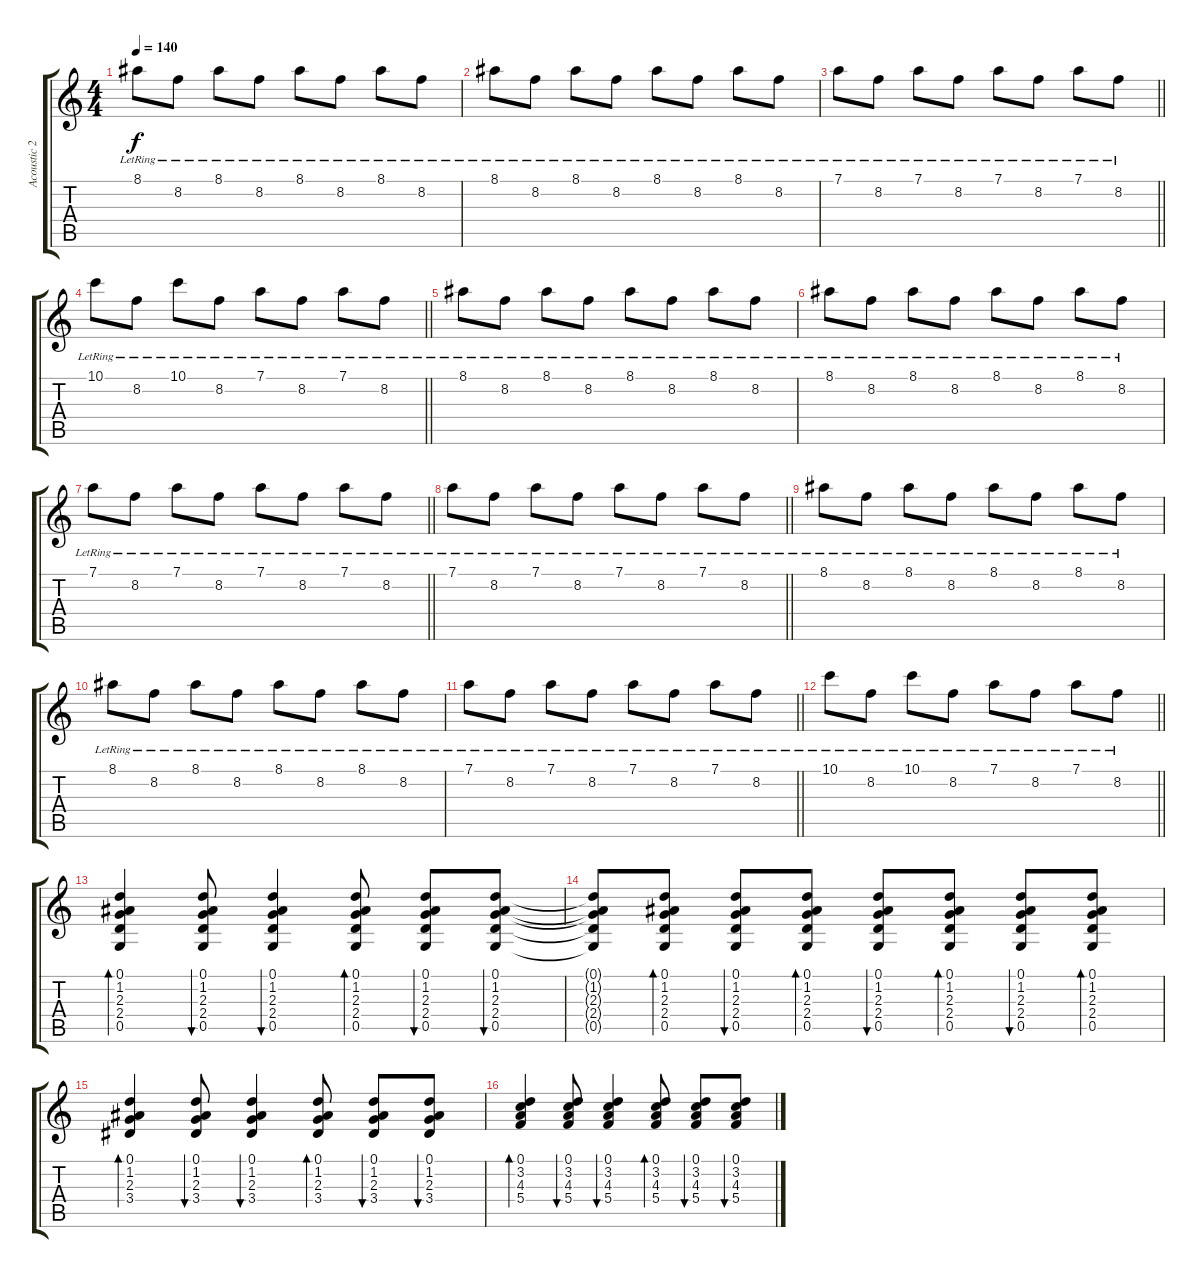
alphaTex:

\track ("Acoustic 2" "Acoustic 2") {instrument acousticguitarsteel}
\staff {score tabs}
\tuning (D4 A3 F3 C3 G2 C2) {hide}
\ts (4 4)
\tempo 140
\clef g2
\ks c
8.1{lr}.8{dy f} 8.2{lr}.8 8.1{lr}.8 8.2{lr}.8 8.1{lr}.8 8.2{lr}.8 8.1{lr}.8 8.2{lr}.8 |
8.1{lr}.8 8.2{lr}.8 8.1{lr}.8 8.2{lr}.8 8.1{lr}.8 8.2{lr}.8 8.1{lr}.8 8.2{lr}.8 |
\barLineRight lightlight
7.1{lr}.8 8.2{lr}.8 7.1{lr}.8 8.2{lr}.8 7.1{lr}.8 8.2{lr}.8 7.1{lr}.8 8.2{lr}.8 |
\barLineRight lightlight
10.1{lr}.8 8.2{lr}.8 10.1{lr}.8 8.2{lr}.8 7.1{lr}.8 8.2{lr}.8 7.1{lr}.8 8.2{lr}.8 |
8.1{lr}.8 8.2{lr}.8 8.1{lr}.8 8.2{lr}.8 8.1{lr}.8 8.2{lr}.8 8.1{lr}.8 8.2{lr}.8 |
8.1{lr}.8 8.2{lr}.8 8.1{lr}.8 8.2{lr}.8 8.1{lr}.8 8.2{lr}.8 8.1{lr}.8 8.2{lr}.8 |
\barLineRight lightlight
7.1{lr}.8 8.2{lr}.8 7.1{lr}.8 8.2{lr}.8 7.1{lr}.8 8.2{lr}.8 7.1{lr}.8 8.2{lr}.8 |
\barLineRight lightlight
7.1{lr}.8 8.2{lr}.8 7.1{lr}.8 8.2{lr}.8 7.1{lr}.8 8.2{lr}.8 7.1{lr}.8 8.2{lr}.8 |
8.1{lr}.8 8.2{lr}.8 8.1{lr}.8 8.2{lr}.8 8.1{lr}.8 8.2{lr}.8 8.1{lr}.8 8.2{lr}.8 |
8.1{lr}.8 8.2{lr}.8 8.1{lr}.8 8.2{lr}.8 8.1{lr}.8 8.2{lr}.8 8.1{lr}.8 8.2{lr}.8 |
\barLineRight lightlight
7.1{lr}.8 8.2{lr}.8 7.1{lr}.8 8.2{lr}.8 7.1{lr}.8 8.2{lr}.8 7.1{lr}.8 8.2{lr}.8 |
\barLineRight lightlight
10.1{lr}.8 8.2{lr}.8 10.1{lr}.8 8.2{lr}.8 7.1{lr}.8 8.2{lr}.8 7.1{lr}.8 8.2{lr}.8 |
(0.1 1.2 2.3 2.4 0.5).4{bd 120} (0.1 1.2 2.3 2.4 0.5).8{bu 120} (0.1 1.2 2.3 2.4 0.5).4{bu 120} (0.1 1.2 2.3 2.4 0.5).8{bd 120} (0.1 1.2 2.3 2.4 0.5).8{bu 120} (0.1 1.2 2.3 2.4 0.5).8{bu 120} |
(0.1{t} 1.2{t} 2.3{t} 2.4{t} 0.5{t}).8 (0.1 1.2 2.3 2.4 0.5).8{bd 120} (0.1 1.2 2.3 2.4 0.5).8{bu 120} (0.1 1.2 2.3 2.4 0.5).8{bd 120} (0.1 1.2 2.3 2.4 0.5).8{bu 120} (0.1 1.2 2.3 2.4 0.5).8{bd 120} (0.1 1.2 2.3 2.4 0.5).8{bu 120} (0.1 1.2 2.3 2.4 0.5).8{bd 120} |
(0.1 1.2 2.3 3.4).4{bd 120} (0.1 1.2 2.3 3.4).8{bu 120} (0.1 1.2 2.3 3.4).4{bu 120} (0.1 1.2 2.3 3.4).8{bd 120} (0.1 1.2 2.3 3.4).8{bu 120} (0.1 1.2 2.3 3.4).8{bu 120} |
(0.1 3.2 4.3 5.4).4{bd 120} (0.1 3.2 4.3 5.4).8{bu 120} (0.1 3.2 4.3 5.4).4{bu 120} (0.1 3.2 4.3 5.4).8{bd 120} (0.1 3.2 4.3 5.4).8{bu 120} (0.1 3.2 4.3 5.4).8{bu 120}
